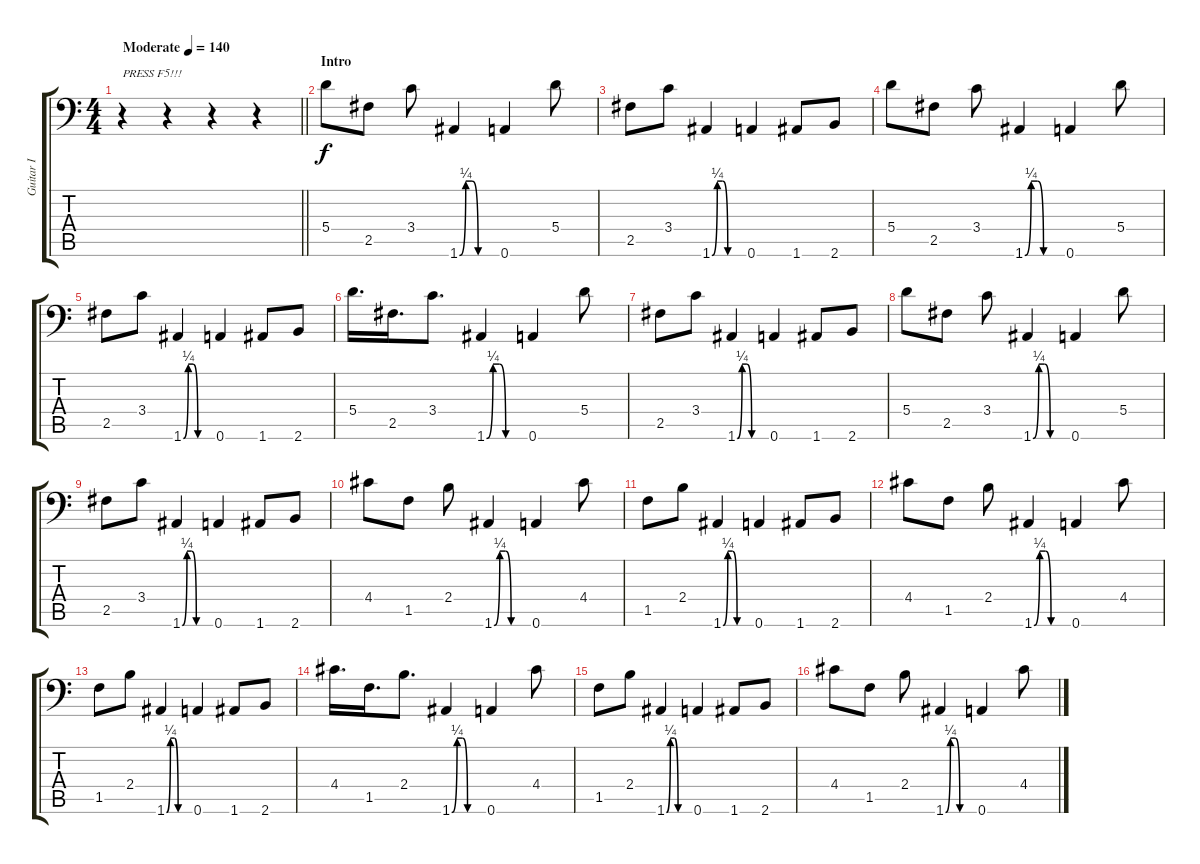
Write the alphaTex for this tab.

\track ("Guitar I" "Guitar I") {instrument distortionguitar}
\staff {score tabs}
\tuning (B3 Gb3 D3 A2 E2 A1) {hide}
\ts (4 4)
\tempo (140 "Moderate")
\clef f4
\barLineRight lightlight
\ks c
r.4{txt "PRESS F5!!!" dy f instrument distortionguitar} r.4 r.4 r.4 |
\section ("" "Intro")
5.4.8 2.5.8 3.4.8 1.6{be (custom 0 0 10 1 20 1 30 0 60 0)}.4 0.6.4 5.4.8 |
2.5.8 3.4.8 1.6{be (custom 0 0 10 1 20 1 30 0 60 0)}.4 0.6.4 1.6.8 2.6.8 |
5.4.8 2.5.8 3.4.8 1.6{be (custom 0 0 10 1 20 1 30 0 60 0)}.4 0.6.4 5.4.8 |
2.5.8 3.4.8 1.6{be (custom 0 0 10 1 20 1 30 0 60 0)}.4 0.6.4 1.6.8 2.6.8 |
5.4.16{d} 2.5.16{d} 3.4.8{d} 1.6{be (custom 0 0 10 1 20 1 30 0 60 0)}.4 0.6.4 5.4.8 |
2.5.8 3.4.8 1.6{be (custom 0 0 10 1 20 1 30 0 60 0)}.4 0.6.4 1.6.8 2.6.8 |
5.4.8 2.5.8 3.4.8 1.6{be (custom 0 0 10 1 20 1 30 0 60 0)}.4 0.6.4 5.4.8 |
2.5.8 3.4.8 1.6{be (custom 0 0 10 1 20 1 30 0 60 0)}.4 0.6.4 1.6.8 2.6.8 |
4.4.8 1.5.8 2.4.8 1.6{be (custom 0 0 10 1 20 1 30 0 60 0)}.4 0.6.4 4.4.8 |
1.5.8 2.4.8 1.6{be (custom 0 0 10 1 20 1 30 0 60 0)}.4 0.6.4 1.6.8 2.6.8 |
4.4.8 1.5.8 2.4.8 1.6{be (custom 0 0 10 1 20 1 30 0 60 0)}.4 0.6.4 4.4.8 |
1.5.8 2.4.8 1.6{be (custom 0 0 10 1 20 1 30 0 60 0)}.4 0.6.4 1.6.8 2.6.8 |
4.4.16{d} 1.5.16{d} 2.4.8{d} 1.6{be (custom 0 0 10 1 20 1 30 0 60 0)}.4 0.6.4 4.4.8 |
1.5.8 2.4.8 1.6{be (custom 0 0 10 1 20 1 30 0 60 0)}.4 0.6.4 1.6.8 2.6.8 |
4.4.8 1.5.8 2.4.8 1.6{be (custom 0 0 10 1 20 1 30 0 60 0)}.4 0.6.4 4.4.8
